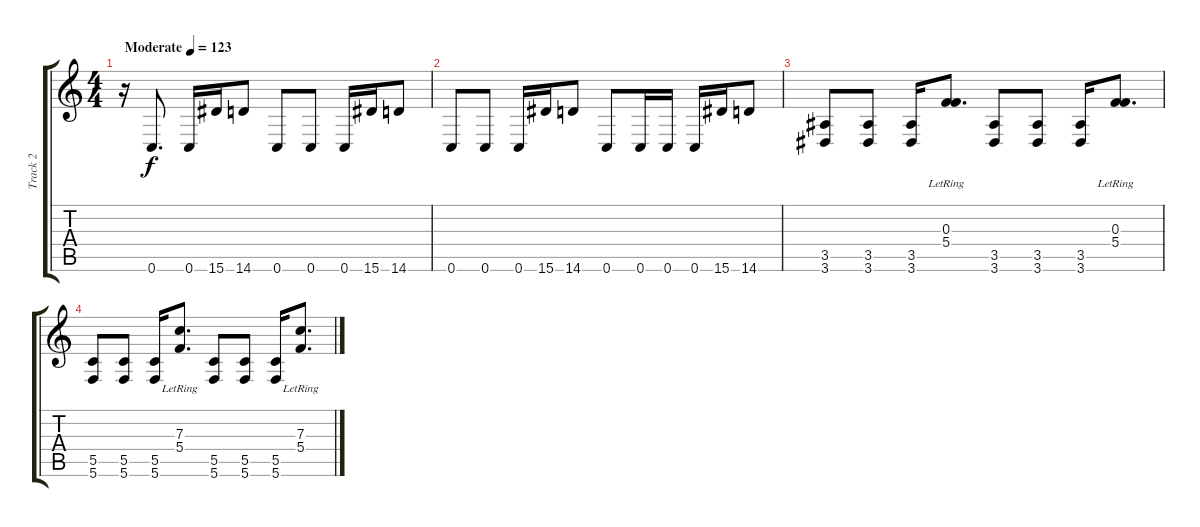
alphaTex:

\track ("Track 2" "Track 2") {instrument electricguitarclean}
\staff {score tabs}
\tuning (D4 A3 F3 C3 G2 C2) {hide}
\ts (4 4)
\tempo (123 "Moderate")
\clef g2
\ks c
r.16{dy f instrument electricguitarclean} 0.6.8{d} 0.6.16 15.6.16 14.6.8 0.6.8 0.6.8 0.6.16 15.6.16 14.6.8 |
0.6.8 0.6.8 0.6.16 15.6.16 14.6.8 0.6.8 0.6.16 0.6.16 0.6.16 15.6.16 14.6.8 |
(3.5 3.6).8 (3.5 3.6).8 (3.5 3.6).16 (0.3{lr} 5.4{lr}).8{d} (3.5 3.6).8 (3.5 3.6).8 (3.5 3.6).16 (0.3{lr} 5.4{lr}).8{d} |
(5.5 5.6).8 (5.5 5.6).8 (5.5 5.6).16 (7.3{lr} 5.4{lr}).8{d} (5.5 5.6).8 (5.5 5.6).8 (5.5 5.6).16 (7.3{lr} 5.4{lr}).8{d}
